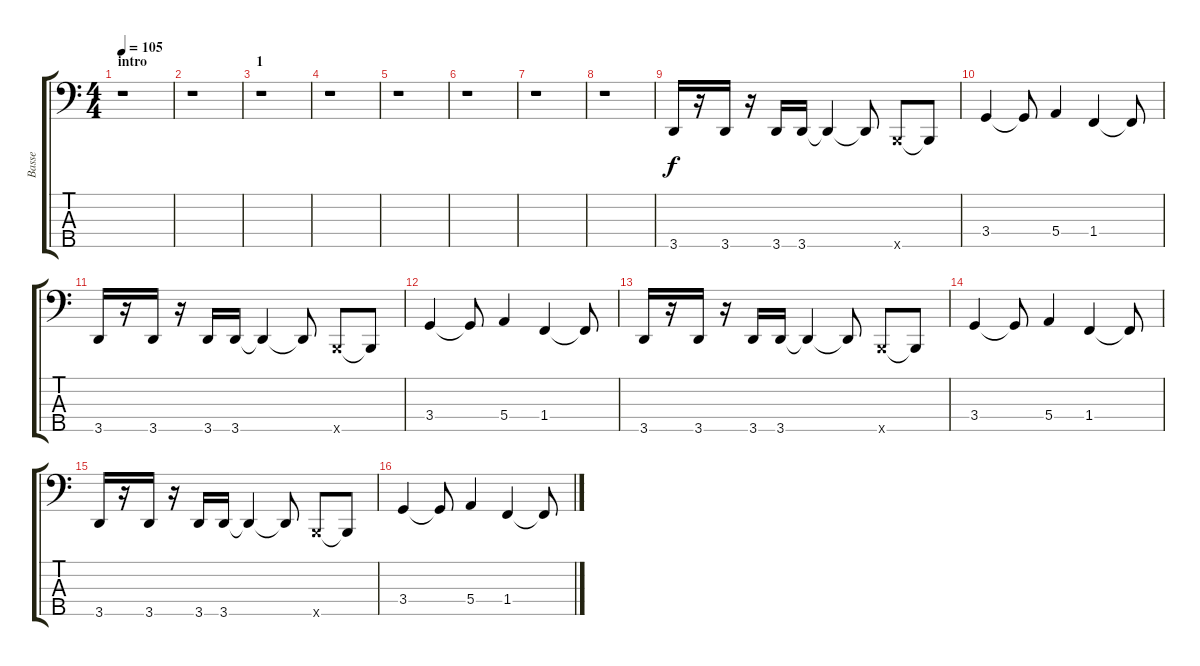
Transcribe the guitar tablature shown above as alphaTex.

\track ("Basse" "Basse") {instrument electricbassfinger}
\staff {score tabs}
\tuning (G2 D2 A1 E1 B0) {hide}
\ts (4 4)
\section ("" "intro")
\tempo 105
\clef f4
\ks c
r.1{dy f instrument electricbassfinger} |
r.1 |
\section ("" "1")
r.1 |
r.1 |
r.1 |
r.1 |
r.1 |
r.1 |
3.5.16 r.16 3.5.16 r.16 3.5.16 3.5.16 3.5{t}.4 3.5{t}.8 0.5{x}.8 0.5{t}.8 |
3.4.4 3.4{t}.8 5.4.4 1.4.4 1.4{t}.8 |
3.5.16 r.16 3.5.16 r.16 3.5.16 3.5.16 3.5{t}.4 3.5{t}.8 0.5{x}.8 0.5{t}.8 |
3.4.4 3.4{t}.8 5.4.4 1.4.4 1.4{t}.8 |
3.5.16 r.16 3.5.16 r.16 3.5.16 3.5.16 3.5{t}.4 3.5{t}.8 0.5{x}.8 0.5{t}.8 |
3.4.4 3.4{t}.8 5.4.4 1.4.4 1.4{t}.8 |
3.5.16 r.16 3.5.16 r.16 3.5.16 3.5.16 3.5{t}.4 3.5{t}.8 0.5{x}.8 0.5{t}.8 |
3.4.4 3.4{t}.8 5.4.4 1.4.4 1.4{t}.8
